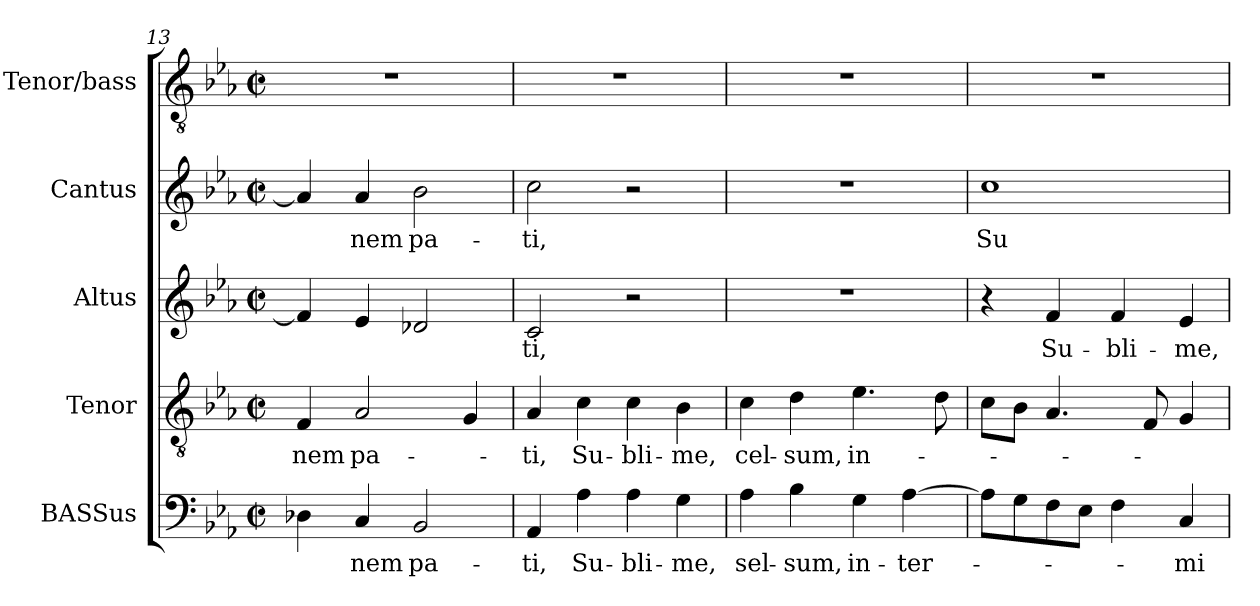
**kern	**text	**kern	**text	**kern	**text	**kern	**text	**kern
*part5	*part5	*part4	*part4	*part3	*part3	*part2	*part2	*part1
*staff5	*staff5	*staff4	*staff4	*staff3	*staff3	*staff2	*staff2	*staff1
*I"BASSus	*	*I"Tenor	*	*I"Altus	*	*I"Cantus	*	*I"Tenor/bass
*I'B.	*	*I'T.	*	*I'A.	*	*I'C.	*	*I't./b.
*clefF4	*	*clefGv2	*	*clefG2	*	*clefG2	*	*clefGv2
*	*	*ITrd7c12	*	*	*	*	*	*ITrd7c12
*k[b-e-a-]	*	*k[b-e-a-]	*	*k[b-e-a-]	*	*k[b-e-a-]	*	*k[b-e-a-]
*E-:	*	*E-:	*	*E-:	*	*E-:	*	*E-:
*M2/2	*	*M2/2	*	*M2/2	*	*M2/2	*	*M2/2
*met(c|)	*	*met(c|)	*	*met(c|)	*	*met(c|)	*	*met(c|)
=13	=13	=13	=13	=13	=13	=13	=13	=13
!	!	!	!LO:LY:b:color=#000000	!	!	!	!	!
4D-Xi\	.	4FFi/	-nem	4fi/]	.	4a-i/]	.	1r
!	!LO:LY:b:color=#000000	!	!	!	!	!	!	!
!	!	!	!LO:LY:b:color=#000000	!	!	!	!	!
!	!	!	!	!	!	!	!LO:LY:b:color=#000000	!
4Ci/	-nem	2AA-i/	pa-	4e-i/	.	4a-i/	-nem	.
!	!LO:LY:b:color=#000000	!	!	!	!	!	!	!
!	!	!	!	!	!	!	!LO:LY:b:color=#000000	!
2BB-i/	pa-	.	.	2d-Xi/	.	2b-i\	pa-	.
.	.	4GGi/	.	.	.	.	.	.
=14	=14	=14	=14	=14	=14	=14	=14	=14
!	!LO:LY:b:color=#000000	!	!	!	!	!	!	!
!	!	!	!LO:LY:b:color=#000000	!	!	!	!	!
!	!	!	!	!	!LO:LY:b:color=#000000	!	!	!
!	!	!	!	!	!	!	!LO:LY:b:color=#000000	!
4AA-i/	-ti,	4AA-i/	-ti,	2ci/	-ti,	2cci\	-ti,	1r
!	!LO:LY:b:color=#000000	!	!	!	!	!	!	!
!	!	!	!LO:LY:b:color=#000000	!	!	!	!	!
4A-i\	Su-	4Ci\	Su-	.	.	.	.	.
!	!LO:LY:b:color=#000000	!	!	!	!	!	!	!
!	!	!	!LO:LY:b:color=#000000	!	!	!	!	!
4A-i\	-bli-	4Ci\	-bli-	2r	.	2r	.	.
!	!LO:LY:b:color=#000000	!	!	!	!	!	!	!
!	!	!	!LO:LY:b:color=#000000	!	!	!	!	!
4Gi\	-me,	4BB-i\	-me,	.	.	.	.	.
=15	=15	=15	=15	=15	=15	=15	=15	=15
!	!LO:LY:b:color=#000000	!	!	!	!	!	!	!
!	!	!	!LO:LY:b:color=#000000	!	!	!	!	!
4A-i\	sel-	4Ci\	cel-	1r	.	1r	.	1r
!	!LO:LY:b:color=#000000	!	!	!	!	!	!	!
!	!	!	!LO:LY:b:color=#000000	!	!	!	!	!
4B-i\	-sum,	4Di\	-sum,	.	.	.	.	.
!	!LO:LY:b:color=#000000	!	!	!	!	!	!	!
!	!	!	!LO:LY:b:color=#000000	!	!	!	!	!
4Gi\	in-	4.E-i\	in-	.	.	.	.	.
!	!LO:LY:b:color=#000000	!	!	!	!	!	!	!
[>4A-i\	-ter-	.	.	.	.	.	.	.
.	.	8Di\	.	.	.	.	.	.
!!LO:PB:g=z
=16	=16	=16	=16	=16	=16	=16	=16	=16
!	!	!	!	!	!	!	!LO:LY:b:color=#000000	!
8A-i\L]	.	8Ci\L	.	4r	.	1cci	Su-	1r
8Gi\	.	8BB-i\J	.	.	.	.	.	.
!	!	!	!	!	!LO:LY:b:color=#000000	!	!	!
8Fi\	.	4.AA-i/	.	4fi/	Su-	.	.	.
8E-i\J	.	.	.	.	.	.	.	.
!	!	!	!	!	!LO:LY:b:color=#000000	!	!	!
4Fi\	.	.	.	4fi/	-bli-	.	.	.
.	.	8FFi/	.	.	.	.	.	.
!	!LO:LY:b:color=#000000	!	!	!	!	!	!	!
!	!	!	!	!	!LO:LY:b:color=#000000	!	!	!
4Ci/	-mi-	4GGi/	.	4e-i/	-me,	.	.	.
=	=	=	=	=	=	=	=	=
*-	*-	*-	*-	*-	*-	*-	*-	*-
